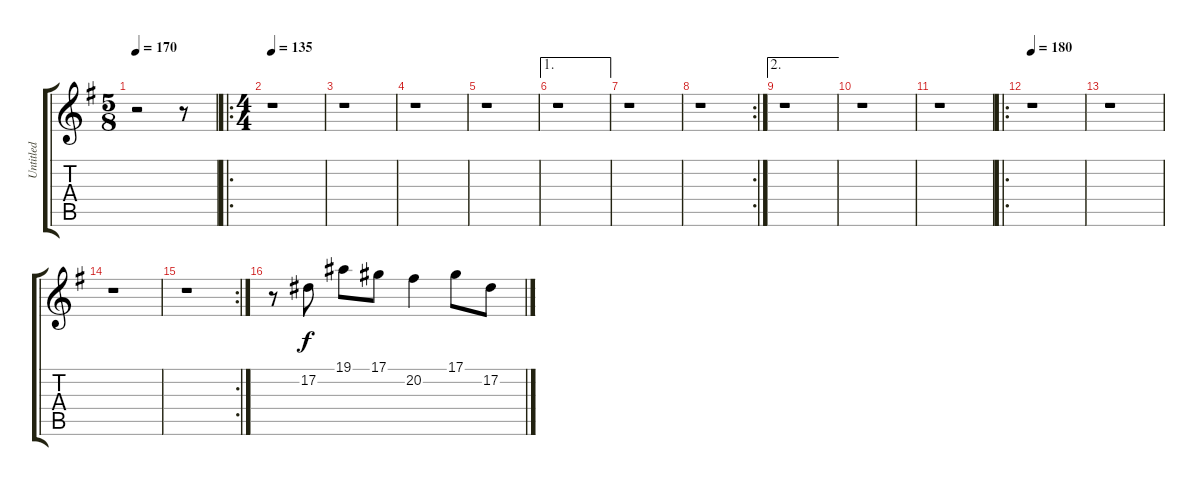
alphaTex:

\track ("Untitled" "Untitled") {instrument rockorgan}
\staff {score tabs}
\tuning (Eb4 Bb3 Gb3 Db3 Ab2 Eb2) {hide}
\ts (5 8)
\tempo 170
\clef g2
\ks g
r.2{dy f} r.8 |
\ro
\ts (4 4)
\tempo 135
r.1 |
r.1 |
r.1 |
r.1 |
\ae 1
r.1 |
r.1 |
\rc 2
r.1 |
\ae 2
r.1 |
r.1 |
r.1 |
\ro
\tempo 180
r.1 |
r.1 |
r.1 |
\rc 2
r.1 |
r.8 17.2.8 19.1.8 17.1.8 20.2.4 17.1.8 17.2.8
